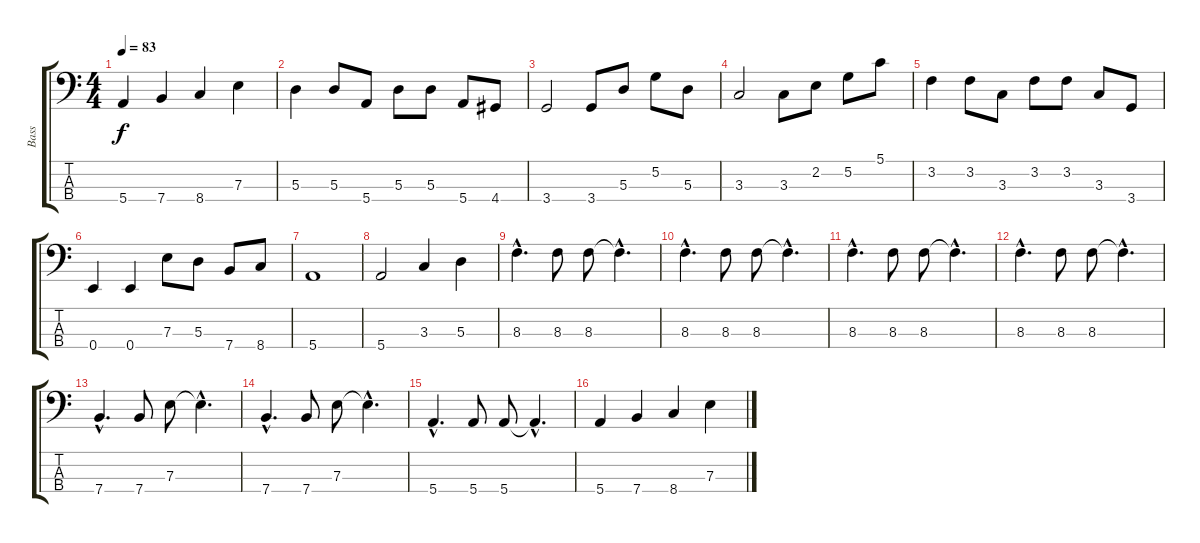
\track ("Bass" "Bass") {instrument electricbassfinger}
\staff {score tabs}
\tuning (G2 D2 A1 E1) {hide}
\ts (4 4)
\tempo 83
\clef f4
\ks c
5.4.4{dy f} 7.4.4 8.4.4 7.3.4 |
5.3.4 5.3.8 5.4.8 5.3.8 5.3.8 5.4.8 4.4.8 |
3.4.2 3.4.8 5.3.8 5.2.8 5.3.8 |
3.3.2 3.3.8 2.2.8 5.2.8 5.1.8 |
3.2.4 3.2.8 3.3.8 3.2.8 3.2.8 3.3.8 3.4.8 |
0.4.4 0.4.4 7.3.8 5.3.8 7.4.8 8.4.8 |
5.4.1 |
5.4.2 3.3.4 5.3.4 |
8.3{hac}.4{d} 8.3.8 8.3.8 8.3{hac t}.4{d} |
8.3{hac}.4{d} 8.3.8 8.3.8 8.3{hac t}.4{d} |
8.3{hac}.4{d} 8.3.8 8.3.8 8.3{hac t}.4{d} |
8.3{hac}.4{d} 8.3.8 8.3.8 8.3{hac t}.4{d} |
7.4{hac}.4{d} 7.4.8 7.3.8 7.3{hac t}.4{d} |
7.4{hac}.4{d} 7.4.8 7.3.8 7.3{hac t}.4{d} |
5.4{hac}.4{d} 5.4.8 5.4.8 5.4{hac t}.4{d} |
5.4.4 7.4.4 8.4.4 7.3.4
